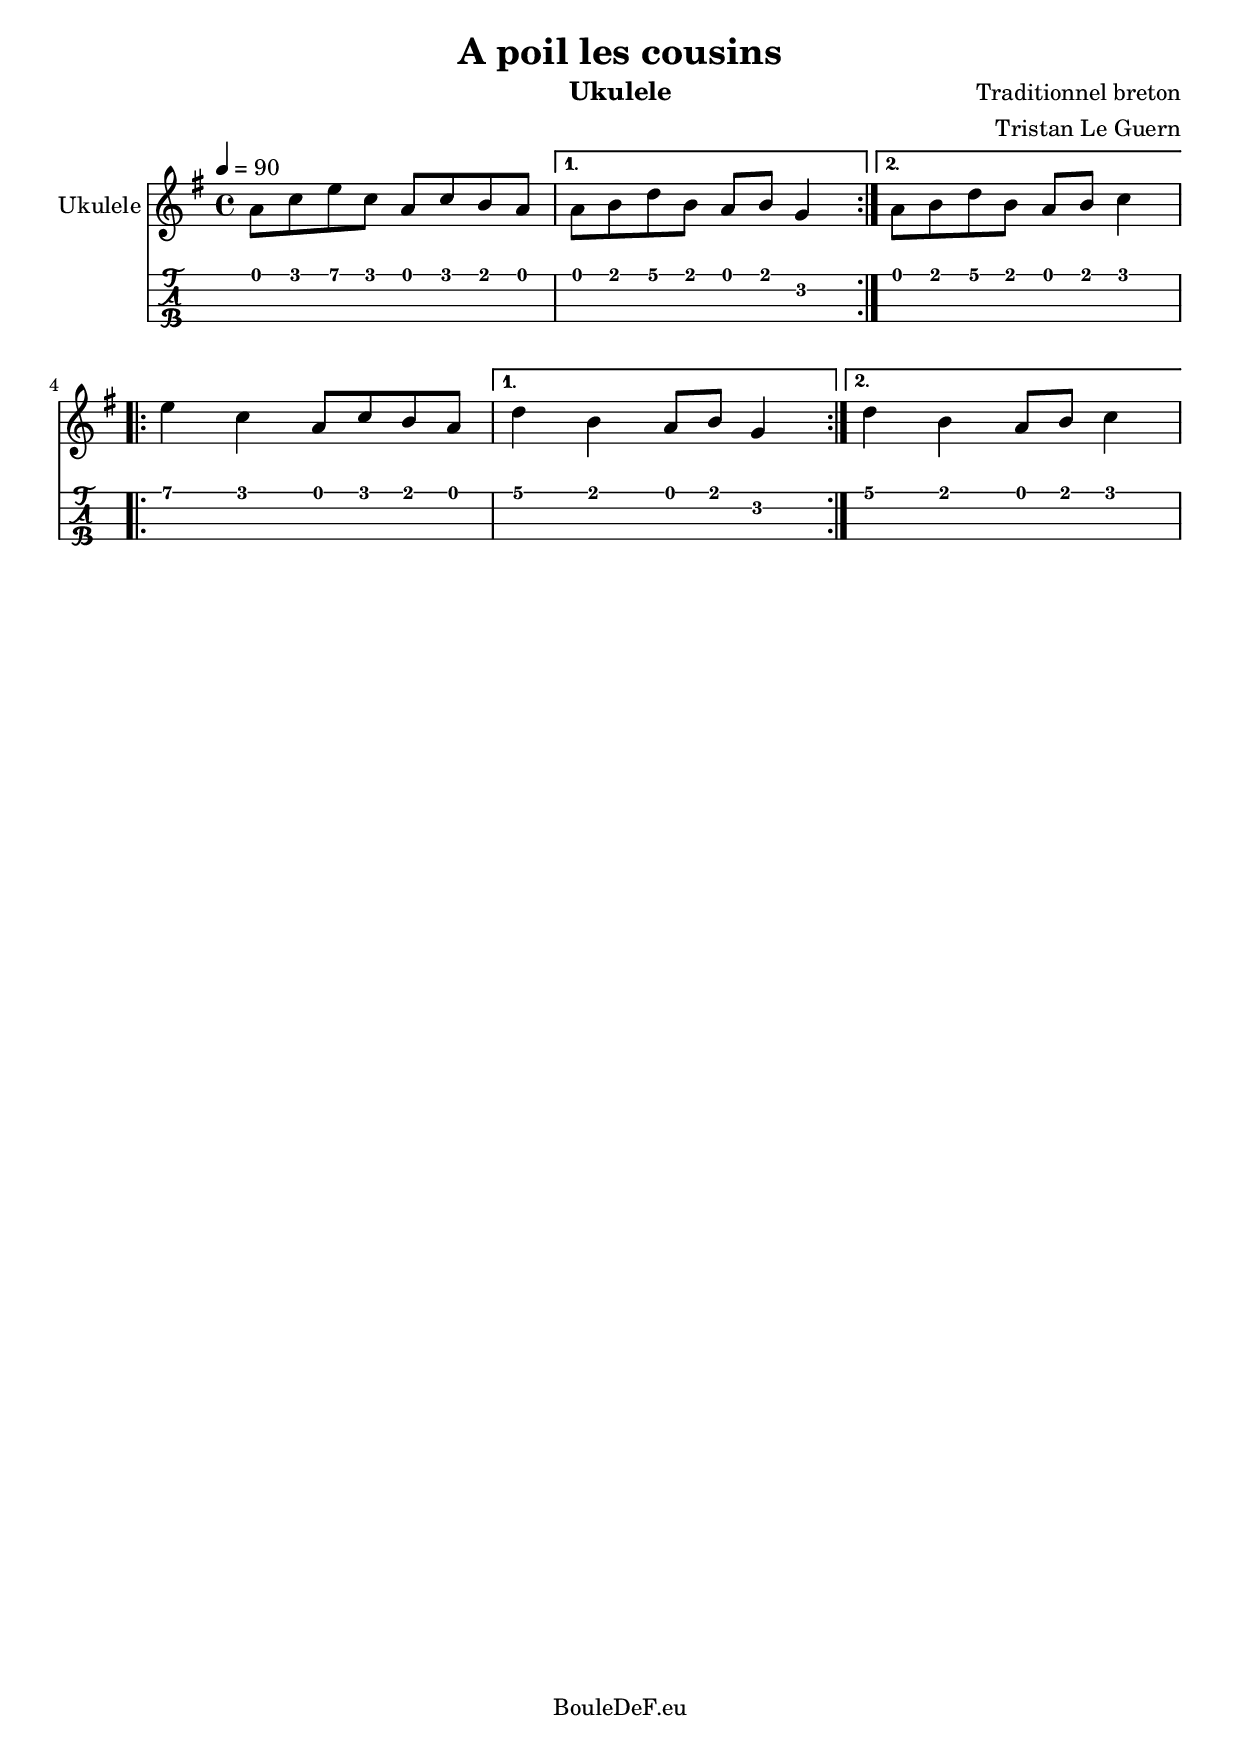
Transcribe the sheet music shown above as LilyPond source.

\version "2.16.0"
\include "italiano.ly"

\header {
	title = "A poil les cousins"
	composer = "Traditionnel breton"
	arranger = "Tristan Le Guern"
  instrument = "Ukulele"
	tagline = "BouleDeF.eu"
}

apoil = \relative si' {
  \key sol \major

  \tempo 4 = 90
  \time 4/4
  \repeat volta 2 {
    | la8 do mi do la do si la
  }
  \alternative {
	{| la8 si re si la si sol4}
	{| la8 si re si la si do4}
  }
  \break
  \repeat volta 2 {
    | mi4 do la8 do si la
  }
  \alternative {
    {| re4 si la8 si sol4 }
    {| re'4 si la8 si do4 }
  }
}

Ukulele = \new Voice {
	\set Staff.instrumentName = #"Ukulele"
  \clef treble
	\apoil
}

TabUkulele = \new TabVoice {
  \clef tab
	\apoil
}

\score {
	<<
	\new Staff { << \Ukulele >> }
	\new TabStaff \with { stringTunings = #ukulele-tuning } { << \TabUkulele >> }
	>>
	\layout { \omit Voice.StringNumber }
}

\score {
	<<
	\new TabStaff \with { midiInstrument=#"acoustic guitar (steel)" }
		\unfoldRepeats { << \TabUkulele >> }
	>>
	\midi {}
}

